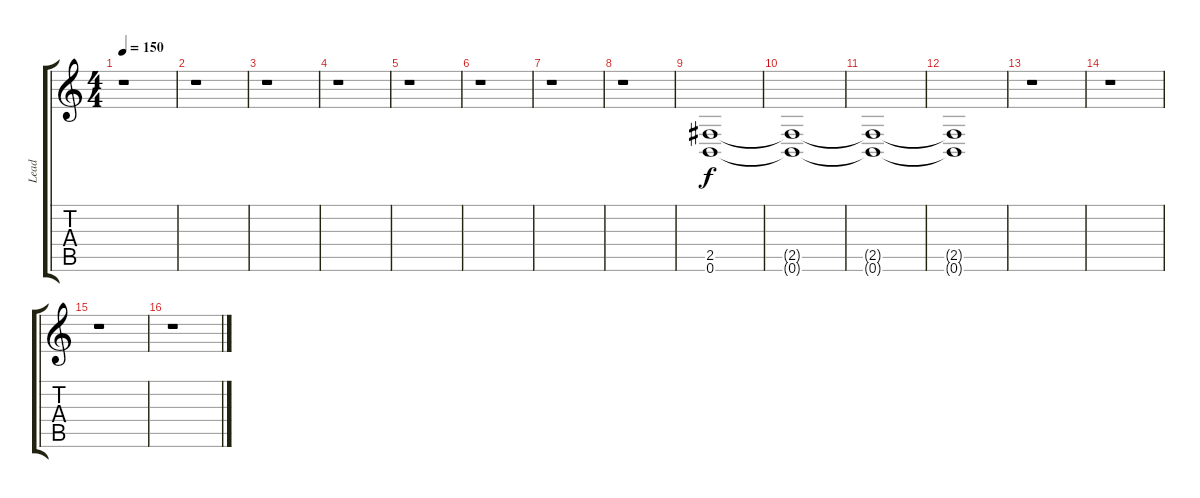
\track ("Lead" "Lead") {instrument distortionguitar}
\staff {score tabs}
\tuning (B3 Gb3 D3 A2 E2 B1) {hide}
\ts (4 4)
\tempo 150
\clef g2
\ks c
r.1{dy mf} |
r.1 |
r.1 |
r.1 |
r.1 |
r.1 |
r.1 |
r.1 |
(2.5 0.6).1{dy f volume 16 balance 0} |
(2.5{t} 0.6{t}).1 |
(2.5{t} 0.6{t}).1 |
(2.5{t} 0.6{t}).1 |
r.1 |
r.1 |
r.1 |
r.1
